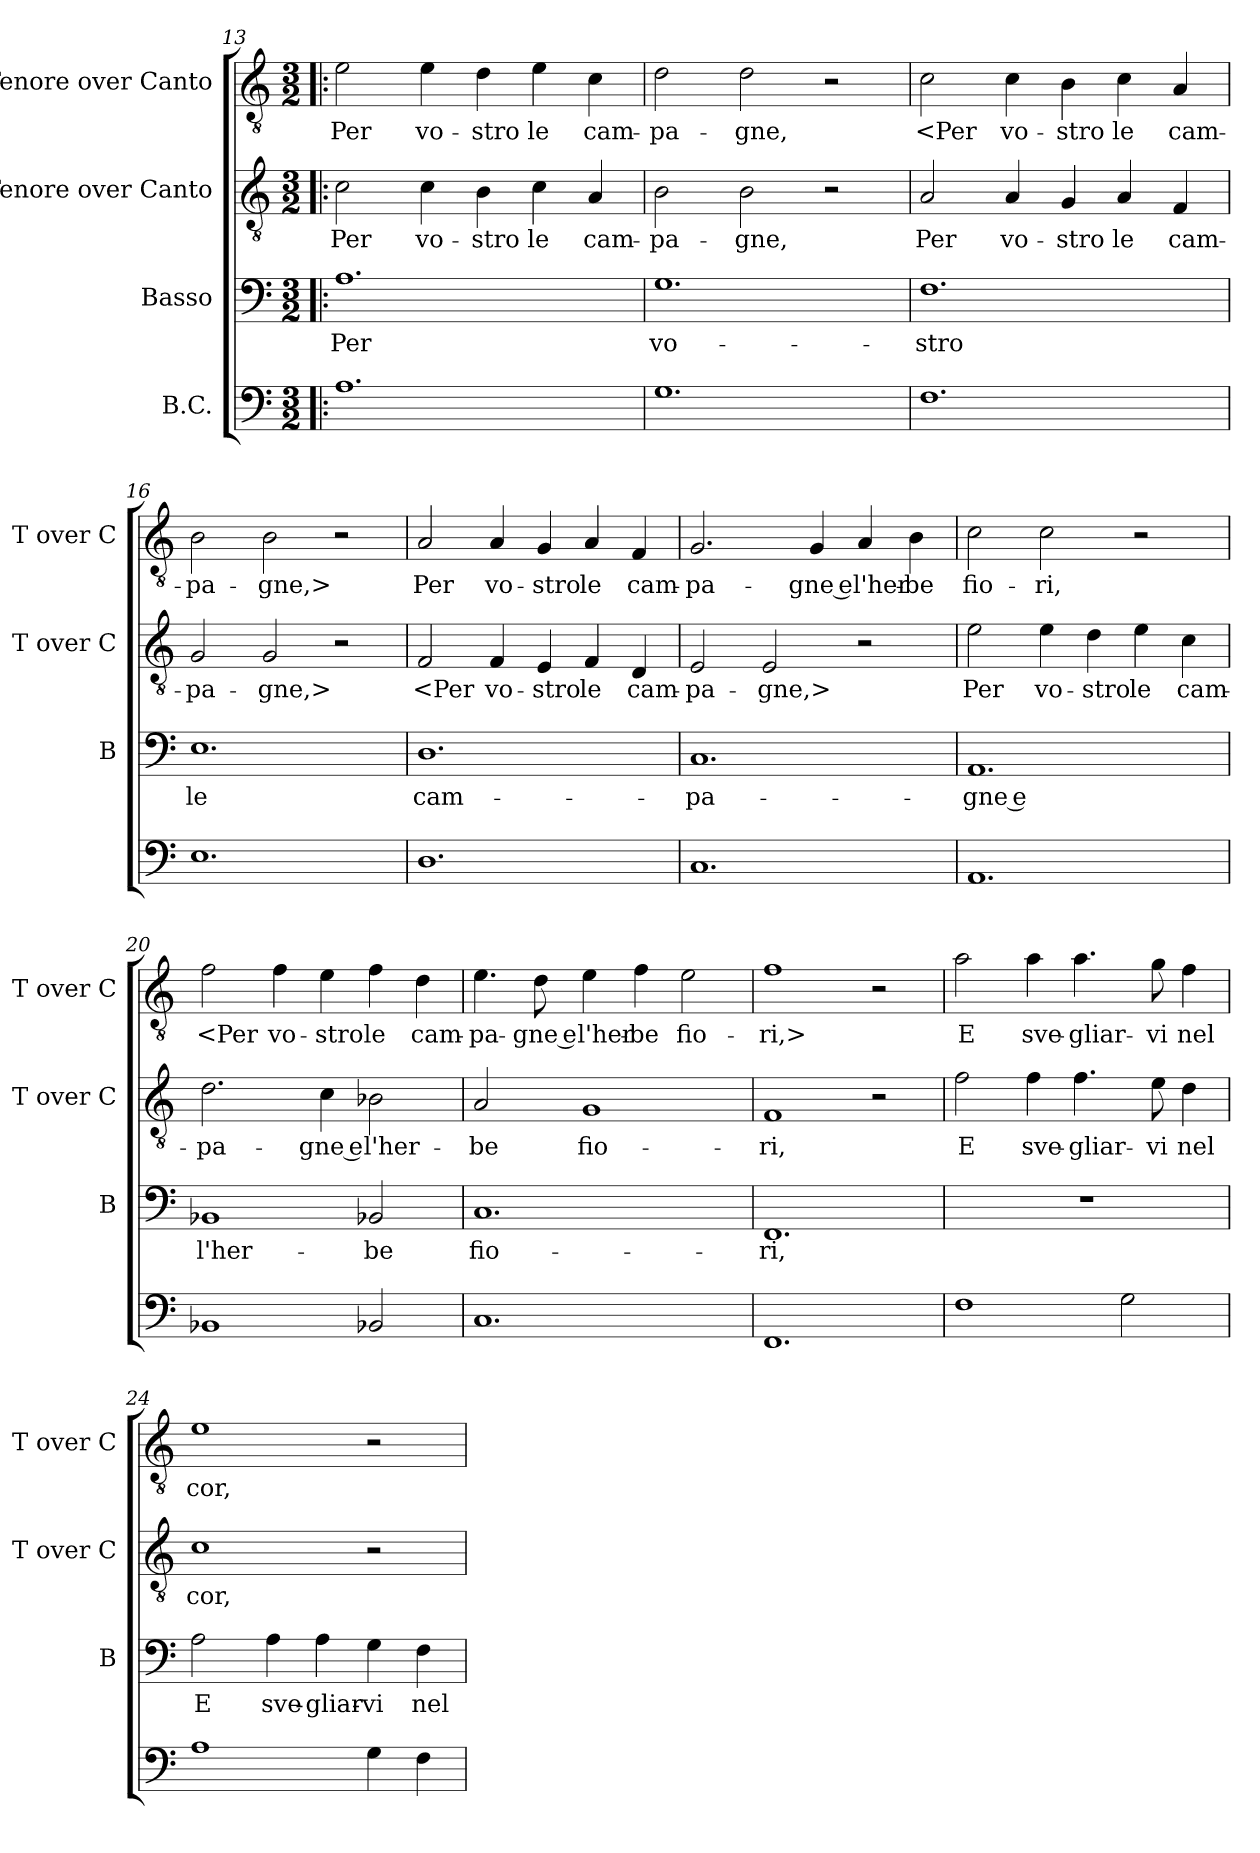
**kern	**kern	**text	**kern	**text	**kern	**text
*part4	*part3	*part3	*part2	*part2	*part1	*part1
*staff4	*staff3	*staff3	*staff2	*staff2	*staff1	*staff1
*I"B.C.	*I"Basso	*	*I"Tenore over Canto	*	*I"Tenore over Canto	*
*	*I'B	*	*I'T over C	*	*I'T over C	*
*clefF4	*clefF4	*	*clefGv2	*	*clefGv2	*
*k[]	*k[]	*	*k[]	*	*k[]	*
*C:	*C:	*	*C:	*	*C:	*
*M3/2	*M3/2	*	*M3/2	*	*M3/2	*
=13!|:	=13!|:	=13!|:	=13!|:	=13!|:	=13!|:	=13!|:
1.A	1.A	Per	2c	Per	2e	Per
.	.	.	4c	vo-	4e	vo-
.	.	.	4B	-stro	4d	-stro
.	.	.	4c	le	4e	le
.	.	.	4A	cam-	4c	cam-
=14	=14	=14	=14	=14	=14	=14
1.G	1.G	vo-	2B	-pa-	2d	-pa-
.	.	.	2B	-gne,	2d	-gne,
.	.	.	2r	.	2r	.
=15	=15	=15	=15	=15	=15	=15
1.F	1.F	-stro	2A	Per	2c	<Per
.	.	.	4A	vo-	4c	vo-
.	.	.	4G	-stro	4B	-stro
.	.	.	4A	le	4c	le
.	.	.	4F	cam-	4A	cam-
=16	=16	=16	=16	=16	=16	=16
1.E	1.E	le	2G	-pa-	2B	-pa-
.	.	.	2G	-gne,>	2B	-gne,>
.	.	.	2r	.	2r	.
=17	=17	=17	=17	=17	=17	=17
1.D	1.D	cam-	2F	<Per	2A	Per
.	.	.	4F	vo-	4A	vo-
.	.	.	4E	-stro	4G	-stro
.	.	.	4F	le	4A	le
.	.	.	4D	cam-	4F	cam-
=18	=18	=18	=18	=18	=18	=18
1.C	1.C	-pa-	2E	-pa-	2.G	-pa-
.	.	.	2E	-gne,>	.	.
.	.	.	.	.	4G	-gne e
.	.	.	2r	.	4A	l'her-
.	.	.	.	.	4B	-be
=19	=19	=19	=19	=19	=19	=19
1.AA	1.AA	-gne e	2e	Per	2c	fio-
.	.	.	4e	vo-	2c	-ri,
.	.	.	4d	-stro	.	.
.	.	.	4e	le	2r	.
.	.	.	4c	cam-	.	.
=20	=20	=20	=20	=20	=20	=20
1BB-X	1BB-X	l'her-	2.d	-pa-	2f	<Per
.	.	.	.	.	4f	vo-
.	.	.	4c	-gne e	4e	-stro
2BB-X	2BB-X	-be	2B-X	l'her-	4f	le
.	.	.	.	.	4d	cam-
=21	=21	=21	=21	=21	=21	=21
1.C	1.C	fio-	2A	-be	4.e	-pa-
.	.	.	.	.	8d	-gne e
.	.	.	1G	fio-	4e	l'her-
.	.	.	.	.	4f	-be
.	.	.	.	.	2e	fio-
=22	=22	=22	=22	=22	=22	=22
1.FF	1.FF	-ri,	1F	-ri,	1f	-ri,>
.	.	.	2r	.	2r	.
=23	=23	=23	=23	=23	=23	=23
1F	1.r	.	2f	E	2a	E
.	.	.	4f	sve-	4a	sve-
.	.	.	4.f	-gliar-	4.a	-gliar-
2G	.	.	.	.	.	.
.	.	.	8e	-vi	8g	-vi
.	.	.	4d	nel	4f	nel
=24	=24	=24	=24	=24	=24	=24
1A	2A	E	1c	cor,	1e	cor,
.	4A	sve-	.	.	.	.
.	4A	-gliar-	.	.	.	.
4G	4G	-vi	2r	.	2r	.
4F	4F	nel	.	.	.	.
=	=	=	=	=	=	=
*-	*-	*-	*-	*-	*-	*-
